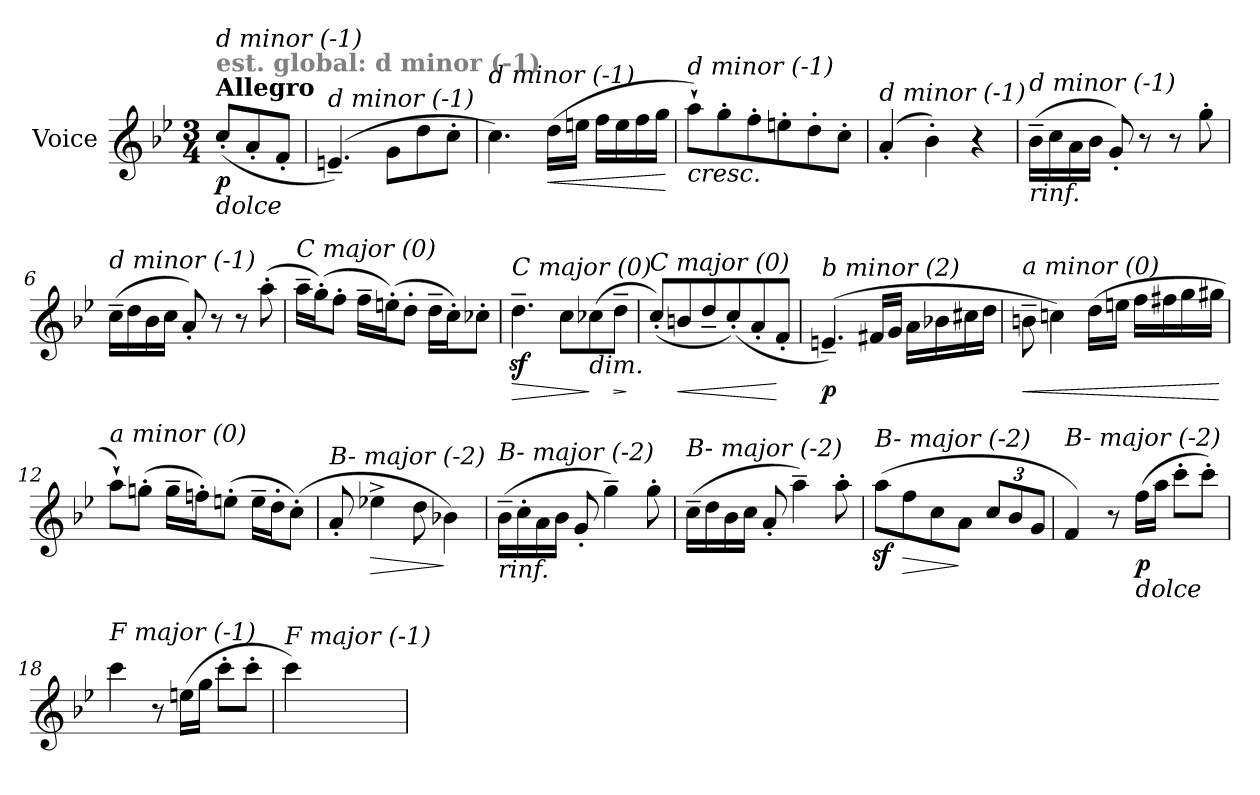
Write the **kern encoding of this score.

**kern	**dynam
*part1	*part1
*staff1	*staff1
*I"Voice	*
*I'V	*
*clefG2	*
*k[b-e-]	*
*B-:	*
*M3/4	*
=	=
!LO:TX:a:B:t=Allegro	!
!LO:TX:b:i:t=dolce	!
!LO:TX:a:B:color=#808080:t=est. global&colon; d minor (-1)	!
!LO:TX:i:t=d minor (-1)	!
!	!LO:DY:b
(<8cc'</L	p
8a'</	.
8f'</J	.
=1	=1
!LO:TX:i:t=d minor (-1)	!
(>4.en~</)	.
8g\L	.
8dd\	.
8cc'>\J	.
=2	=2
!LO:TX:i:t=d minor (-1)	!
4.cc\)	.
!	!LO:HP:b
(>16dd\LL	<
16een\JJ	.
16ff\LL	.
16ee\	.
16ff\	.
16gg\JJ	.
.	[
=3	=3
!LO:TX:b:i:t=cresc.	!
!LO:TX:i:t=d minor (-1)	!
8aa`>\L)	.
8gg'>\	.
8ff'>\	.
8een'>\	.
8dd'>\	.
8cc'>\J	.
=4	=4
!LO:TX:i:t=d minor (-1)	!
(>4a'</	.
4b-'>\)	.
4r	.
=5	=5
!LO:TX:b:i:t=rinf.	!
!LO:TX:i:t=d minor (-1)	!
(>16b-~>\LL	.
16cc\	.
16a\	.
16b-\JJ	.
8g'</)	.
8r	.
8r	.
8gg'>\	.
!!LO:LB:g=z
=6	=6
!LO:TX:i:t=d minor (-1)	!
(>16cc~>\LL	.
16dd\	.
16b-\	.
16cc\JJ	.
8a'</)	.
8r	.
8r	.
(>8aa'>\	.
=7	=7
!LO:TX:i:t=C major (0)	!
16aa~>\LL	.
(>16gg'>\J)	.
8ff'>\J	.
16ff~>\LL	.
(>16een'>\J)	.
8dd'>\J	.
16dd~>\LL	.
16cc'>\J)	.
8cc-X'>i\J	.
=8	=8
!LO:TX:i:t=C major (0)	!
!	!LO:HP:b
4.ddz<~>\	>
8cc\L	.
!LO:TX:b:i:t=dim.	!
(>8cc-Xi\	]
!	!LO:HP:b
8dd~>\J	>
.	]
=9	=9
!LO:TX:i:t=C major (0)	!
(<8cc'</L)	.
!	!LO:HP:b
8bn/	<
8dd~</	.
(<8cc'</)	.
8a'</	.
8f'</J	[
=10	=10
!LO:TX:i:t=b minor (2)	!
!	!LO:DY:b
(>4.en~</)	p
16f#X/LL	.
16g/JJ	.
16a\LL	.
16b-X\	.
16cc#X\	.
16dd\JJ	.
!!LO:LB:g=z
=11	=11
!LO:TX:i:t=a minor (0)	!
!	!LO:HP:b
8bn~>\	<
4ccn\)	.
(>16dd\LL	.
16een\JJ	.
16ff\LL	.
16ff#X\	.
16gg\	.
16gg#X\JJ	.
.	[
=12	=12
!LO:TX:i:t=a minor (0)	!
8aa`>\L)	.
(>8ggn'>\J	.
16gg~>\LL	.
16ffn'>\J)	.
(>8een'>\J	.
16ee~>\LL	.
16dd'>\J	.
(>8cc'>\J)	.
=13	=13
!LO:TX:i:t=B- major (-2)	!
8a'</	.
!	!LO:HP:b
4ee-X^>\	>
8dd\	.
4b-X\)	]
=14	=14
!LO:TX:b:i:t=rinf.	!
!LO:TX:i:t=B- major (-2)	!
(>16b-~>\LL	.
16cc'>\	.
16a\	.
16b-\JJ	.
8g'</	.
4gg~>\)	.
8gg'>\	.
!!LO:LB:g=z
=15	=15
!LO:TX:i:t=B- major (-2)	!
(>16cc~>\LL	.
16dd\	.
16b-\	.
16cc\JJ	.
8a'</	.
4aa~>\)	.
8aa'>\	.
=16	=16
!LO:TX:i:t=B- major (-2)	!
(>8aaz<\L	.
!	!LO:HP:b
8ff\	>
8cc\	.
8a\J	]
*Xbrackettup	*
12cc/L	.
12b-/	.
12g/J	.
=17	=17
!LO:TX:i:t=B- major (-2)	!
4f/)	.
8r	.
!LO:TX:b:i:t=dolce	!
!	!LO:DY:b
(>16ff\LL	p
16aa\JJ	.
8ccc'>\L	.
8ccc'>\J)	.
=18	=18
!LO:TX:i:t=F major (-1)	!
4ccc\	.
8r	.
(>16een\LL	.
16gg\JJ	.
8ccc'>\L	.
8ccc'>\J	.
=19	=19
!LO:TX:i:t=F major (-1)	!
4ccc\)	.
=	=
*-	*-
